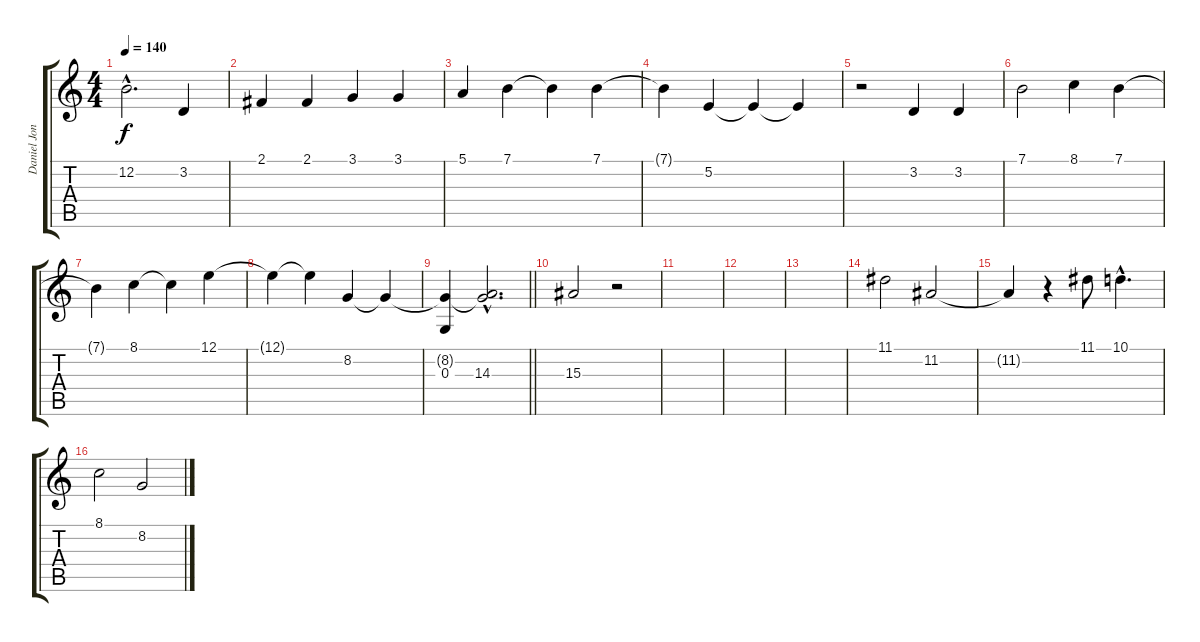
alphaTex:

\track ("Daniel Jonhs (Vocal)" "Daniel Jon") {instrument synthvoice}
\staff {score tabs}
\tuning (E4 B3 G3 D3 A2 E2) {hide}
\ts (4 4)
\tempo 140
\clef g2
\ks c
12.2{hac t}.2{d dy f} 3.2.4 |
2.1.4 2.1.4 3.1.4 3.1.4 |
5.1.4 7.1.4 7.1{t}.4 7.1.4 |
7.1{t}.4 5.2.4 5.2{t}.4 5.2{t}.4 |
r.2 3.2.4 3.2.4 |
7.1.2 8.1.4 7.1.4 |
7.1{t}.4 8.1.4 8.1{t}.4 12.1.4 |
12.1{t}.4 12.1{t}.4 8.2.4 8.2{t}.4 |
\barLineRight lightlight
(8.2{t} 0.3).4 (8.2{hac t} 14.3{hac}).2{d} |
15.3.2 r.2 |
|
|
|
11.1.2 11.2.2 |
11.2{t}.4 r.4 11.1.8 10.1{hac}.4{d} |
8.1.2 8.2.2
